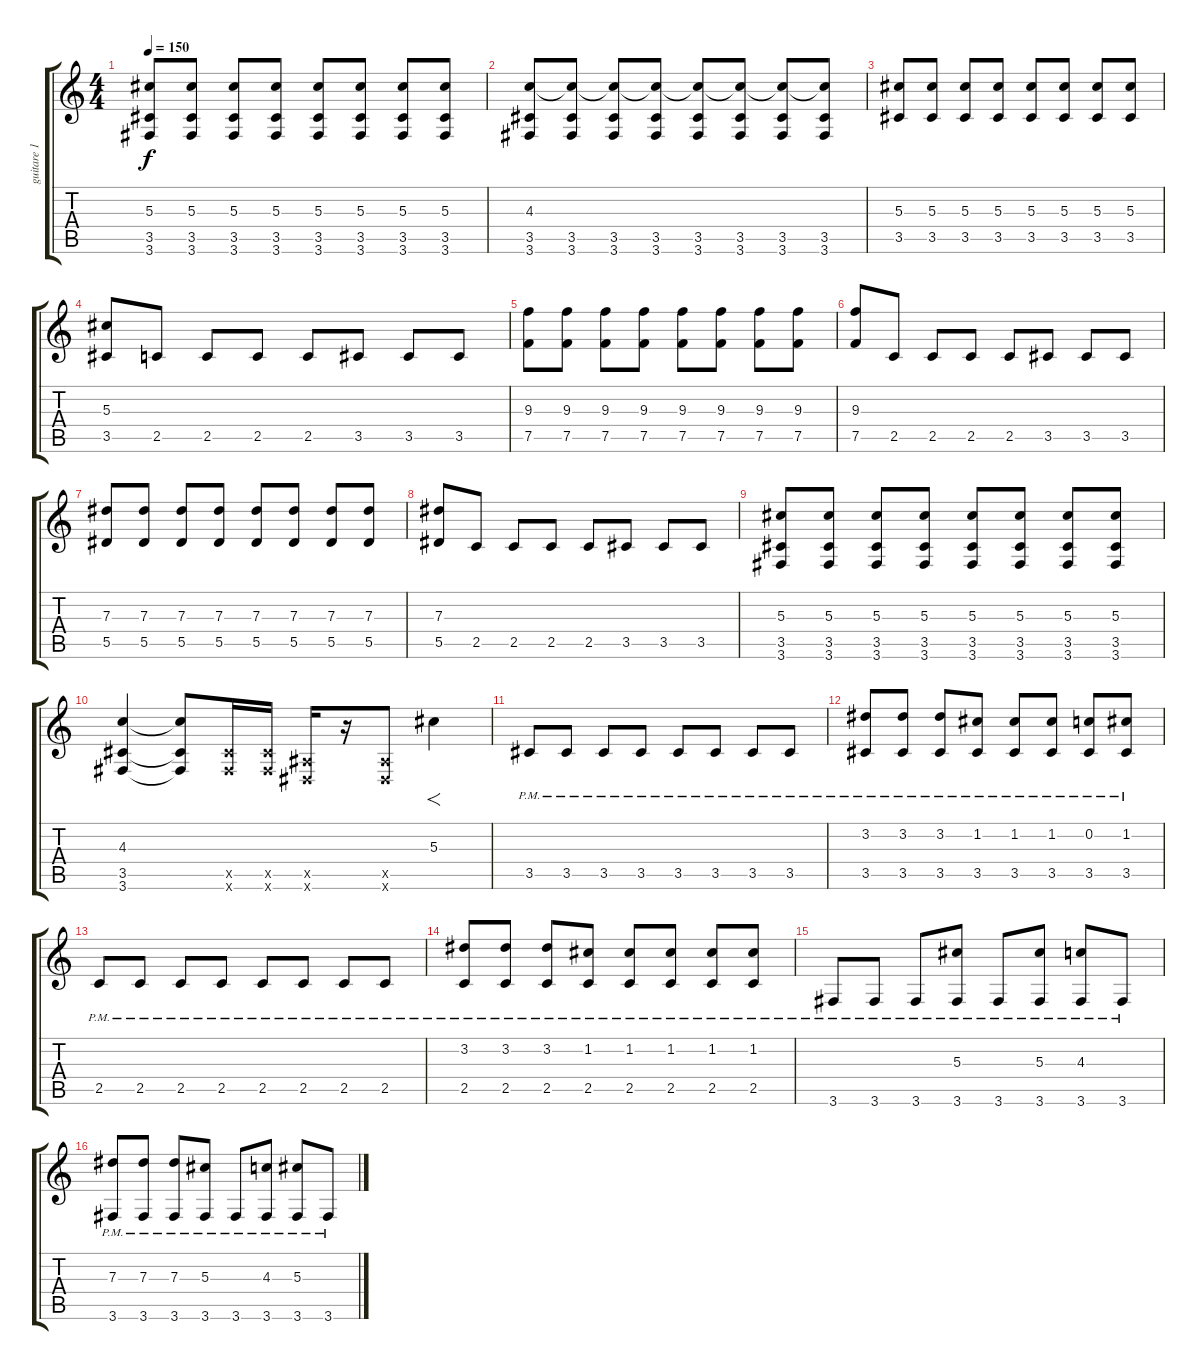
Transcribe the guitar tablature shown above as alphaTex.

\track ("guitare 1" "guitare 1") {instrument overdrivenguitar}
\staff {score tabs}
\tuning (F4 C4 Ab3 Eb3 Bb2 Eb2) {hide}
\ts (4 4)
\tempo 150
\clef g2
\ks c
(5.3 3.5 3.6).8{dy f} (5.3 3.5 3.6).8 (5.3 3.5 3.6).8 (5.3 3.5 3.6).8 (5.3 3.5 3.6).8 (5.3 3.5 3.6).8 (5.3 3.5 3.6).8 (5.3 3.5 3.6).8 |
(4.3 3.5 3.6).8 (4.3{t} 3.5 3.6).8 (4.3{t} 3.5 3.6).8 (4.3{t} 3.5 3.6).8 (4.3{t} 3.5 3.6).8 (4.3{t} 3.5 3.6).8 (4.3{t} 3.5 3.6).8 (4.3{t} 3.5 3.6).8 |
(5.3 3.5).8 (5.3 3.5).8 (5.3 3.5).8 (5.3 3.5).8 (5.3 3.5).8 (5.3 3.5).8 (5.3 3.5).8 (5.3 3.5).8 |
(5.3 3.5).8 2.5.8 2.5.8 2.5.8 2.5.8 3.5.8 3.5.8 3.5.8 |
(9.3 7.5).8 (9.3 7.5).8 (9.3 7.5).8 (9.3 7.5).8 (9.3 7.5).8 (9.3 7.5).8 (9.3 7.5).8 (9.3 7.5).8 |
(9.3 7.5).8 2.5.8 2.5.8 2.5.8 2.5.8 3.5.8 3.5.8 3.5.8 |
(7.3 5.5).8 (7.3 5.5).8 (7.3 5.5).8 (7.3 5.5).8 (7.3 5.5).8 (7.3 5.5).8 (7.3 5.5).8 (7.3 5.5).8 |
(7.3 5.5).8 2.5.8 2.5.8 2.5.8 2.5.8 3.5.8 3.5.8 3.5.8 |
(5.3 3.5 3.6).8 (5.3 3.5 3.6).8 (5.3 3.5 3.6).8 (5.3 3.5 3.6).8 (5.3 3.5 3.6).8 (5.3 3.5 3.6).8 (5.3 3.5 3.6).8 (5.3 3.5 3.6).8 |
(4.3 3.5 3.6).4 (4.3{t} 3.5{t} 3.6{t}).8 (3.5{x} 3.6{x}).16 (3.5{x} 3.6{x}).16 (0.5{x} 0.6{x}).16 r.16 (0.5{x} 0.6{x}).8 5.3.4{f} |
3.5{pm}.8 3.5{pm}.8 3.5{pm}.8 3.5{pm}.8 3.5{pm}.8 3.5{pm}.8 3.5{pm}.8 3.5{pm}.8 |
(3.2{pm} 3.5{pm}).8 (3.2{pm} 3.5{pm}).8 (3.2{pm} 3.5{pm}).8 (1.2{pm} 3.5{pm}).8 (1.2{pm} 3.5{pm}).8 (1.2{pm} 3.5{pm}).8 (0.2{pm} 3.5{pm}).8 (1.2{pm} 3.5{pm}).8 |
2.5{pm}.8 2.5{pm}.8 2.5{pm}.8 2.5{pm}.8 2.5{pm}.8 2.5{pm}.8 2.5{pm}.8 2.5{pm}.8 |
(3.2{pm} 2.5{pm}).8 (3.2{pm} 2.5{pm}).8 (3.2{pm} 2.5{pm}).8 (1.2{pm} 2.5{pm}).8 (1.2{pm} 2.5{pm}).8 (1.2{pm} 2.5{pm}).8 (1.2{pm} 2.5{pm}).8 (1.2{pm} 2.5{pm}).8 |
3.6{pm}.8 3.6{pm}.8 3.6{pm}.8 (5.3{pm} 3.6{pm}).8 3.6{pm}.8 (5.3{pm} 3.6{pm}).8 (4.3{pm} 3.6{pm}).8 3.6{pm}.8 |
(7.3{pm} 3.6{pm}).8 (7.3{pm} 3.6{pm}).8 (7.3{pm} 3.6{pm}).8 (5.3{pm} 3.6{pm}).8 3.6{pm}.8 (4.3{pm} 3.6{pm}).8 (5.3{pm} 3.6{pm}).8 3.6{pm}.8
